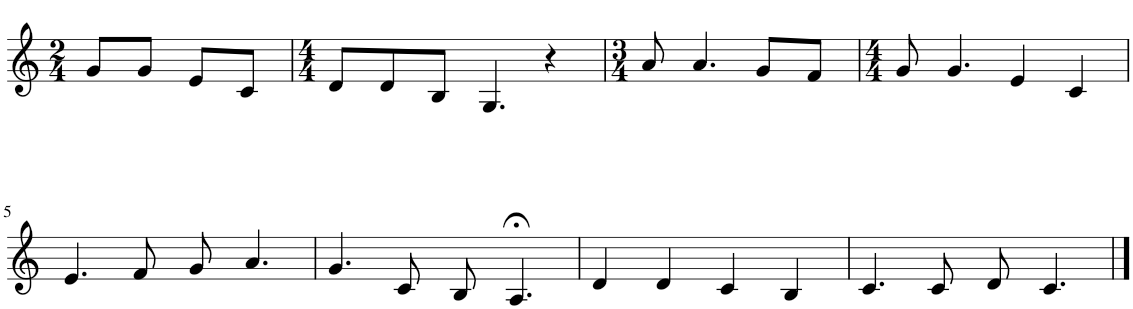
**kern
*part1
*staff1
*I"Piano
*I'Pno
*clefG2
*k[]
*M2/4
=1
8g/L
8g/J
8e/L
8c/J
=2
*M4/4
8d/L
8d/
8B/J
4.G/
4r
=3
*M3/4
8a/
4.a/
8g/L
8f/J
=4
*M4/4
8g/
4.g/
4e/
4c/
!!LO:LB:g=z
=5
4.e/
8f/
8g/
4.a/
=6
4.g/
8c/
8B/
4.A;</
=7
4d/
4d/
4c/
4B/
=8
4.c/
8c/
8d/
4.c/
==
*-
